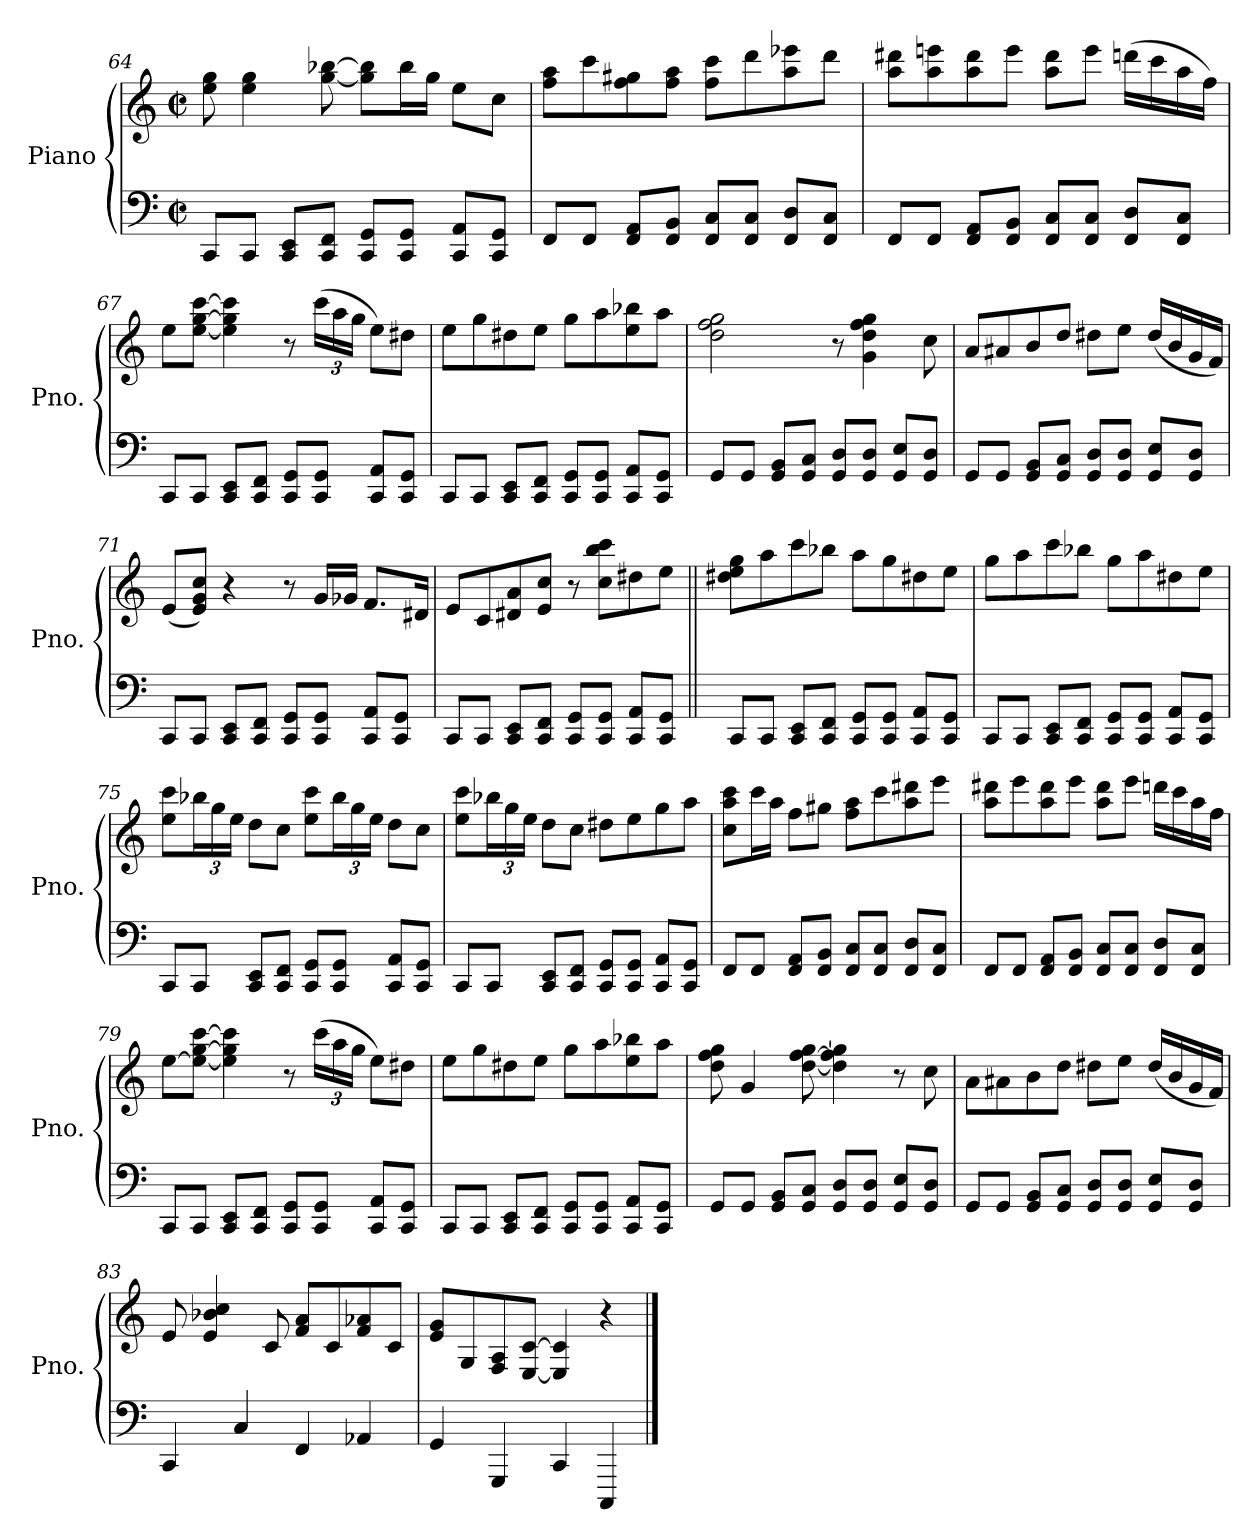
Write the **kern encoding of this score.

**kern	**kern
*part1	*part1
*staff2	*staff1
*I"Piano	*
*I'Pno.	*
*clefF4	*clefG2
*k[]	*k[]
*M2/2	*M2/2
*met(c|)	*met(c|)
=64	=64
8CC/L	8ee\ 8gg\
8CC/J	4ee\ 4gg\
8CC/ 8EE/L	.
8CC/ 8FF/J	[8gg\ [8bb-X\
8CC/ 8GG/L	8gg\] 8bb-\]L
8CC/ 8GG/J	16bb-\L
.	16gg\JJ
8CC/ 8AA/L	8ee\L
8CC/ 8GG/J	8cc\J
!!LO:LB:g=z
=65	=65
8FF/L	8ff\ 8aa\L
8FF/J	8ccc\
8FF/ 8AA/L	8ff\ 8gg#X\
8FF/ 8BB/J	8ff\ 8aa\J
8FF/ 8C/L	8ff\ 8ccc\L
8FF/ 8C/J	8ddd\
8FF/ 8D/L	8aa\ 8eee-X\
8FF/ 8C/J	8ddd\J
=66	=66
8FF/L	8aa\ 8ddd#X\L
8FF/J	8aa\ 8eeen\
8FF/ 8AA/L	8aa\ 8ddd#\
8FF/ 8BB/J	8eee\J
8FF/ 8C/L	8aa\ 8ddd#\L
8FF/ 8C/J	8eee\J
8FF/ 8D/L	(16dddn\LL
.	16ccc\
8FF/ 8C/J	16aa\
.	16ff\JJ)
=67	=67
8CC/L	8ee\L
8CC/J	[8ee\ [8gg\ [8ccc\J
8CC/ 8EE/L	4ee\] 4gg\] 4ccc\]
8CC/ 8FF/J	.
8CC/ 8GG/L	8r
*	*Xbrackettup
8CC/ 8GG/J	(24ccc\LL
.	24aa\
.	24gg\JJ
8CC/ 8AA/L	8ee\L)
8CC/ 8GG/J	8dd#X\J
=68	=68
8CC/L	8ee\L
8CC/J	8gg\
8CC/ 8EE/L	8dd#X\
8CC/ 8FF/J	8ee\J
8CC/ 8GG/L	8gg\L
8CC/ 8GG/J	8aa\
8CC/ 8AA/L	8ee\ 8bb-X\
8CC/ 8GG/J	8aa\J
!!LO:LB:g=z
=69	=69
8GG/L	2dd\ 2ff\ 2gg\
8GG/J	.
8GG/ 8BB/L	.
8GG/ 8C/J	.
8GG/ 8D/L	8r
8GG/ 8D/J	4g\ 4dd\ 4ff\ 4gg\
8GG/ 8E/L	.
8GG/ 8D/J	8cc\
=70	=70
8GG/L	8a/L
8GG/J	8a#X/
8GG/ 8BB/L	8b/
8GG/ 8C/J	8dd/J
8GG/ 8D/L	8dd#X\L
8GG/ 8D/J	8ee\J
8GG/ 8E/L	(16dd#/LL
.	16b/
8GG/ 8D/J	16g/
.	16f/JJ)
=71	=71
8CC/L	(8e/L
8CC/J	8e/ 8g/ 8cc/J)
8CC/ 8EE/L	4r
8CC/ 8FF/J	.
8CC/ 8GG/L	8r
8CC/ 8GG/J	16g/LL
.	16g-X/JJ
8CC/ 8AA/L	8.f/L
8CC/ 8GG/J	.
.	16d#X/Jk
=72	=72
8CC/L	8e/L
8CC/J	8c/
8CC/ 8EE/L	8d#X/ 8a/
8CC/ 8FF/J	8e/ 8cc/J
8CC/ 8GG/L	8r
8CC/ 8GG/J	8cc\ 8bb\ 8ccc\L
8CC/ 8AA/L	8dd#X\
8CC/ 8GG/J	8ee\J
!!LO:PB:g=z
=73||	=73||
8CC/L	8dd#X\ 8ee\ 8gg\L
8CC/J	8aa\
8CC/ 8EE/L	8ccc\
8CC/ 8FF/J	8bb-X\J
8CC/ 8GG/L	8aa\L
8CC/ 8GG/J	8gg\
8CC/ 8AA/L	8dd#X\
8CC/ 8GG/J	8ee\J
=74	=74
8CC/L	8gg\L
8CC/J	8aa\
8CC/ 8EE/L	8ccc\
8CC/ 8FF/J	8bb-X\J
8CC/ 8GG/L	8gg\L
8CC/ 8GG/J	8aa\
8CC/ 8AA/L	8dd#X\
8CC/ 8GG/J	8ee\J
=75	=75
8CC/L	8ee\ 8ccc\L
8CC/J	24bb-X\L
.	24gg\
.	24ee\JJ
8CC/ 8EE/L	8dd\L
8CC/ 8FF/J	8cc\J
8CC/ 8GG/L	8ee\ 8ccc\L
8CC/ 8GG/J	24bb-\L
.	24gg\
.	24ee\JJ
8CC/ 8AA/L	8dd\L
8CC/ 8GG/J	8cc\J
=76	=76
8CC/L	8ee\ 8ccc\L
8CC/J	24bb-X\L
.	24gg\
.	24ee\JJ
8CC/ 8EE/L	8dd\L
8CC/ 8FF/J	8cc\J
8CC/ 8GG/L	8dd#X\L
8CC/ 8GG/J	8ee\
8CC/ 8AA/L	8gg\
8CC/ 8GG/J	8aa\J
!!LO:LB:g=z
=77	=77
8FF/L	8cc\ 8aa\ 8ccc\L
8FF/J	16ccc\L
.	16aa\JJ
8FF/ 8AA/L	8ff\L
8FF/ 8BB/J	8gg#X\J
8FF/ 8C/L	8ff\ 8aa\L
8FF/ 8C/J	8ccc\
8FF/ 8D/L	8aa\ 8ddd#X\
8FF/ 8C/J	8eee\J
=78	=78
8FF/L	8aa\ 8ddd#X\L
8FF/J	8eee\
8FF/ 8AA/L	8aa\ 8ddd#\
8FF/ 8BB/J	8eee\J
8FF/ 8C/L	8aa\ 8ddd#\L
8FF/ 8C/J	8eee\J
8FF/ 8D/L	16dddn\LL
.	16ccc\
8FF/ 8C/J	16aa\
.	16ff\JJ
=79	=79
8CC/L	[8ee\L
8CC/J	8ee\_ [8gg\ [8ccc\J
8CC/ 8EE/L	4ee\] 4gg\] 4ccc\]
8CC/ 8FF/J	.
8CC/ 8GG/L	8r
8CC/ 8GG/J	(24ccc\LL
.	24aa\
.	24gg\JJ
8CC/ 8AA/L	8ee\L)
8CC/ 8GG/J	8dd#X\J
=80	=80
8CC/L	8ee\L
8CC/J	8gg\
8CC/ 8EE/L	8dd#X\
8CC/ 8FF/J	8ee\J
8CC/ 8GG/L	8gg\L
8CC/ 8GG/J	8aa\
8CC/ 8AA/L	8ee\ 8bb-X\
8CC/ 8GG/J	8aa\J
!!LO:LB:g=z
=81	=81
8GG/L	8dd\ 8ff\ 8gg\
8GG/J	4g/
8GG/ 8BB/L	.
8GG/ 8C/J	[8dd\ [8ff\ [8gg\
8GG/ 8D/L	4dd\] 4ff\] 4gg\]
8GG/ 8D/J	.
8GG/ 8E/L	8r
8GG/ 8D/J	8cc\
=82	=82
8GG/L	8a\L
8GG/J	8a#X\
8GG/ 8BB/L	8b\
8GG/ 8C/J	8dd\J
8GG/ 8D/L	8dd#X\L
8GG/ 8D/J	8ee\J
8GG/ 8E/L	(16dd#/LL
.	16b/
8GG/ 8D/J	16g/
.	16f/JJ)
=83	=83
4CC/	8e/
.	4e/ 4b-X/ 4cc/
4C/	.
.	8c/
4FF/	8f/ 8a/L
.	8c/
4AA-X/	8f/ 8a-X/
.	8c/J
=84	=84
4GG/	8e/ 8g/L
.	8G/
4GGG/	8F/ 8A/
.	[8E/ [8c/J
4CC/	4E/] 4c/]
4CCC/	4r
==	==
*-	*-
